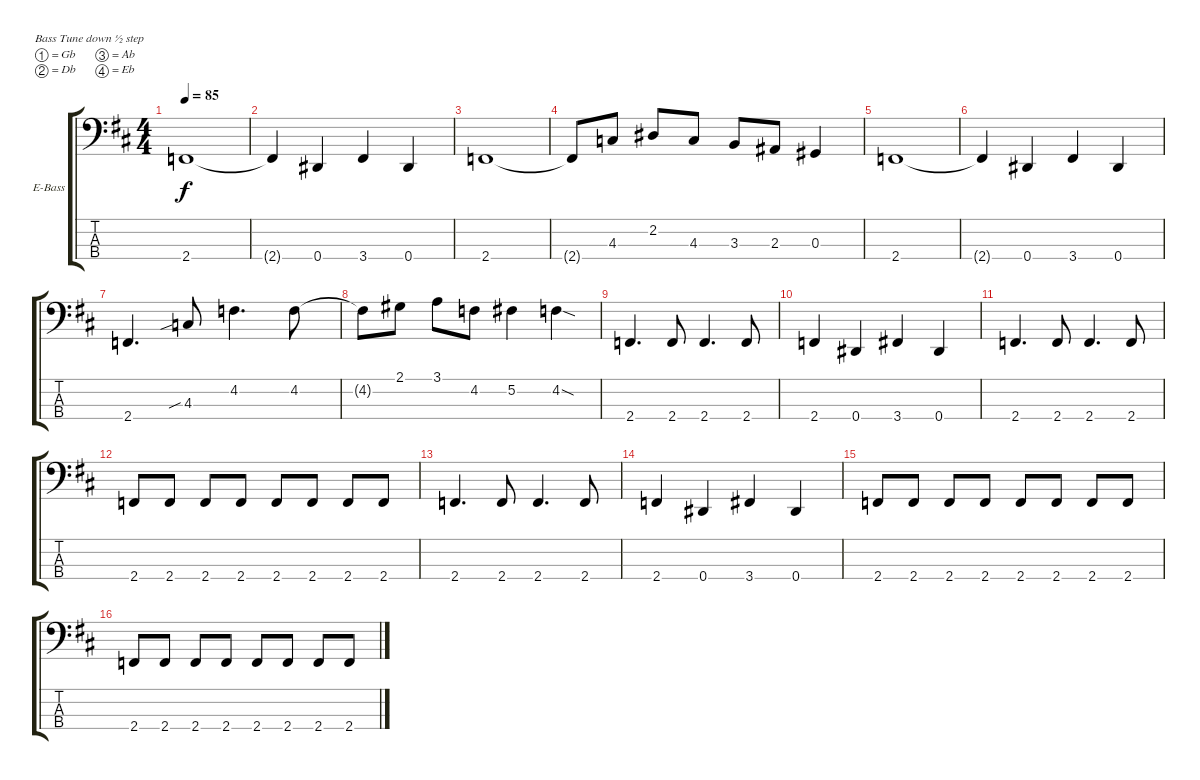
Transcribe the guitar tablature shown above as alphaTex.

\bracketExtendMode groupsimilarinstruments
\firstSystemTrackNameOrientation horizontal
\otherSystemsTrackNameOrientation horizontal
\track ("Bass" "E-Bass") {instrument electricbassfinger}
\staff {score tabs}
\tuning (Gb2 Db2 Ab1 Eb1)
\ts (4 4)
\tempo 85
\clef f4
\ks d
2.4.1{dy f} |
2.4{t}.4 0.4.4 3.4.4 0.4.4 |
2.4.1 |
2.4{t}.8 4.3.8 2.2.8 4.3.8 3.3.8 2.3.8 0.3.4 |
2.4.1 |
2.4{t}.4 0.4.4 3.4.4 0.4.4 |
2.4.4{d} 4.3{sib}.8 4.2.4{d} 4.2.8 |
4.2{t}.8 2.1.8 3.1.8 4.2.8 5.2.4 4.2{sod}.4 |
2.4.4{d} 2.4.8 2.4.4{d} 2.4.8 |
2.4.4 0.4.4 3.4.4 0.4.4 |
2.4.4{d} 2.4.8 2.4.4{d} 2.4.8 |
2.4.8 2.4.8 2.4.8 2.4.8 2.4.8 2.4.8 2.4.8 2.4.8 |
2.4.4{d} 2.4.8 2.4.4{d} 2.4.8 |
2.4.4 0.4.4 3.4.4 0.4.4 |
2.4.8 2.4.8 2.4.8 2.4.8 2.4.8 2.4.8 2.4.8 2.4.8 |
2.4.8 2.4.8 2.4.8 2.4.8 2.4.8 2.4.8 2.4.8 2.4.8
